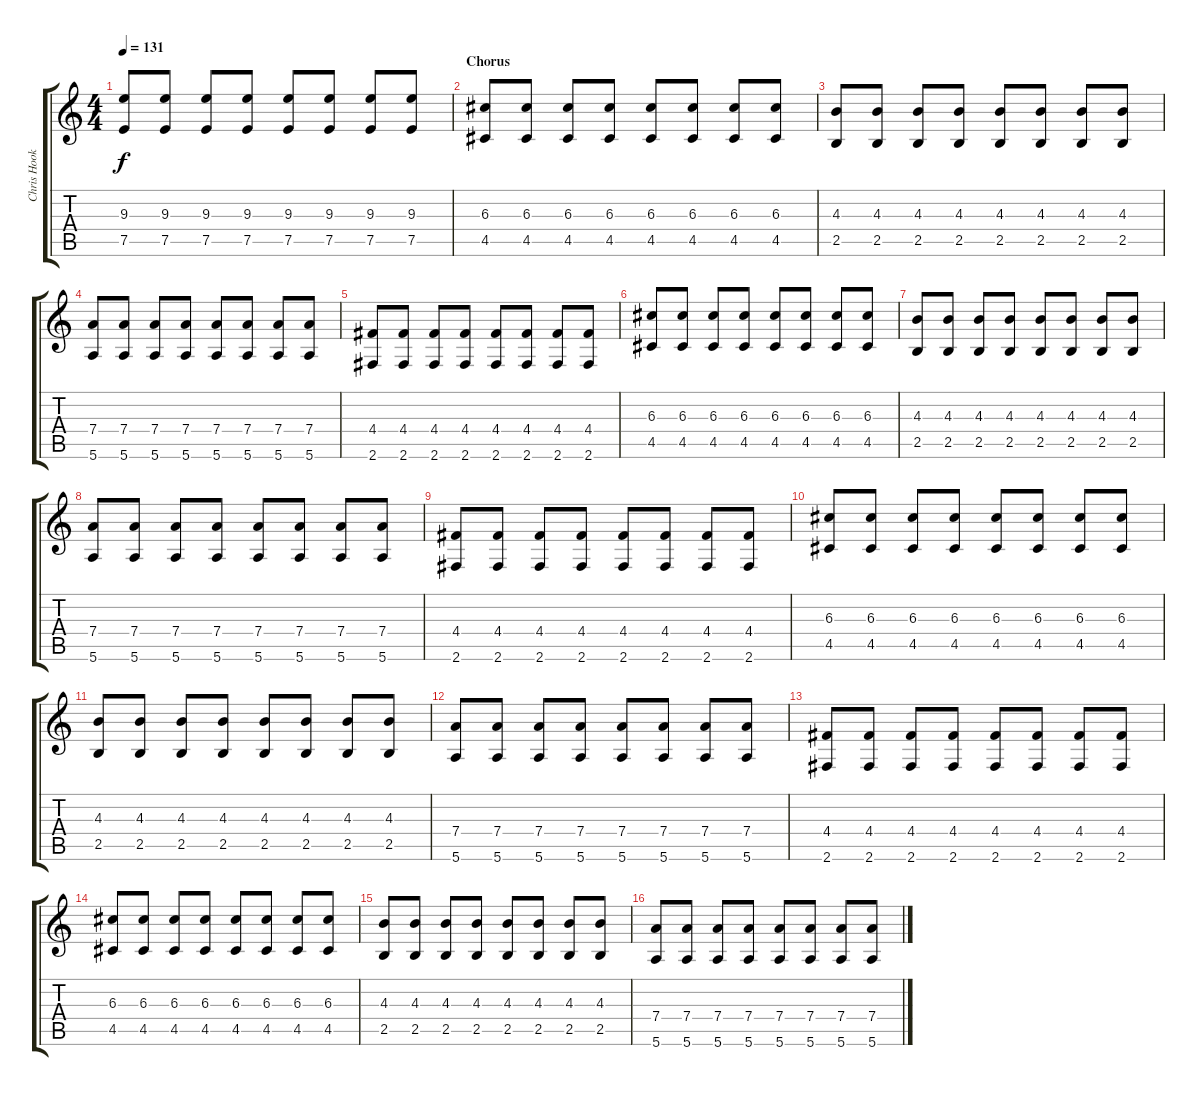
\track ("Chris Hook" "Chris Hook") {instrument distortionguitar}
\staff {score tabs}
\tuning (E4 B3 G3 D3 A2 E2) {hide}
\ts (4 4)
\tempo 131
\clef g2
\ks c
(9.3 7.5).8{dy f} (9.3 7.5).8 (9.3 7.5).8 (9.3 7.5).8 (9.3 7.5).8 (9.3 7.5).8 (9.3 7.5).8 (9.3 7.5).8 |
\section ("" "Chorus")
(6.3 4.5).8 (6.3 4.5).8 (6.3 4.5).8 (6.3 4.5).8 (6.3 4.5).8 (6.3 4.5).8 (6.3 4.5).8 (6.3 4.5).8 |
(4.3 2.5).8 (4.3 2.5).8 (4.3 2.5).8 (4.3 2.5).8 (4.3 2.5).8 (4.3 2.5).8 (4.3 2.5).8 (4.3 2.5).8 |
(7.4 5.6).8 (7.4 5.6).8 (7.4 5.6).8 (7.4 5.6).8 (7.4 5.6).8 (7.4 5.6).8 (7.4 5.6).8 (7.4 5.6).8 |
(4.4 2.6).8 (4.4 2.6).8 (4.4 2.6).8 (4.4 2.6).8 (4.4 2.6).8 (4.4 2.6).8 (4.4 2.6).8 (4.4 2.6).8 |
(6.3 4.5).8 (6.3 4.5).8 (6.3 4.5).8 (6.3 4.5).8 (6.3 4.5).8 (6.3 4.5).8 (6.3 4.5).8 (6.3 4.5).8 |
(4.3 2.5).8 (4.3 2.5).8 (4.3 2.5).8 (4.3 2.5).8 (4.3 2.5).8 (4.3 2.5).8 (4.3 2.5).8 (4.3 2.5).8 |
(7.4 5.6).8 (7.4 5.6).8 (7.4 5.6).8 (7.4 5.6).8 (7.4 5.6).8 (7.4 5.6).8 (7.4 5.6).8 (7.4 5.6).8 |
(4.4 2.6).8 (4.4 2.6).8 (4.4 2.6).8 (4.4 2.6).8 (4.4 2.6).8 (4.4 2.6).8 (4.4 2.6).8 (4.4 2.6).8 |
(6.3 4.5).8 (6.3 4.5).8 (6.3 4.5).8 (6.3 4.5).8 (6.3 4.5).8 (6.3 4.5).8 (6.3 4.5).8 (6.3 4.5).8 |
(4.3 2.5).8 (4.3 2.5).8 (4.3 2.5).8 (4.3 2.5).8 (4.3 2.5).8 (4.3 2.5).8 (4.3 2.5).8 (4.3 2.5).8 |
(7.4 5.6).8 (7.4 5.6).8 (7.4 5.6).8 (7.4 5.6).8 (7.4 5.6).8 (7.4 5.6).8 (7.4 5.6).8 (7.4 5.6).8 |
(4.4 2.6).8 (4.4 2.6).8 (4.4 2.6).8 (4.4 2.6).8 (4.4 2.6).8 (4.4 2.6).8 (4.4 2.6).8 (4.4 2.6).8 |
(6.3 4.5).8 (6.3 4.5).8 (6.3 4.5).8 (6.3 4.5).8 (6.3 4.5).8 (6.3 4.5).8 (6.3 4.5).8 (6.3 4.5).8 |
(4.3 2.5).8 (4.3 2.5).8 (4.3 2.5).8 (4.3 2.5).8 (4.3 2.5).8 (4.3 2.5).8 (4.3 2.5).8 (4.3 2.5).8 |
(7.4 5.6).8 (7.4 5.6).8 (7.4 5.6).8 (7.4 5.6).8 (7.4 5.6).8 (7.4 5.6).8 (7.4 5.6).8 (7.4 5.6).8
